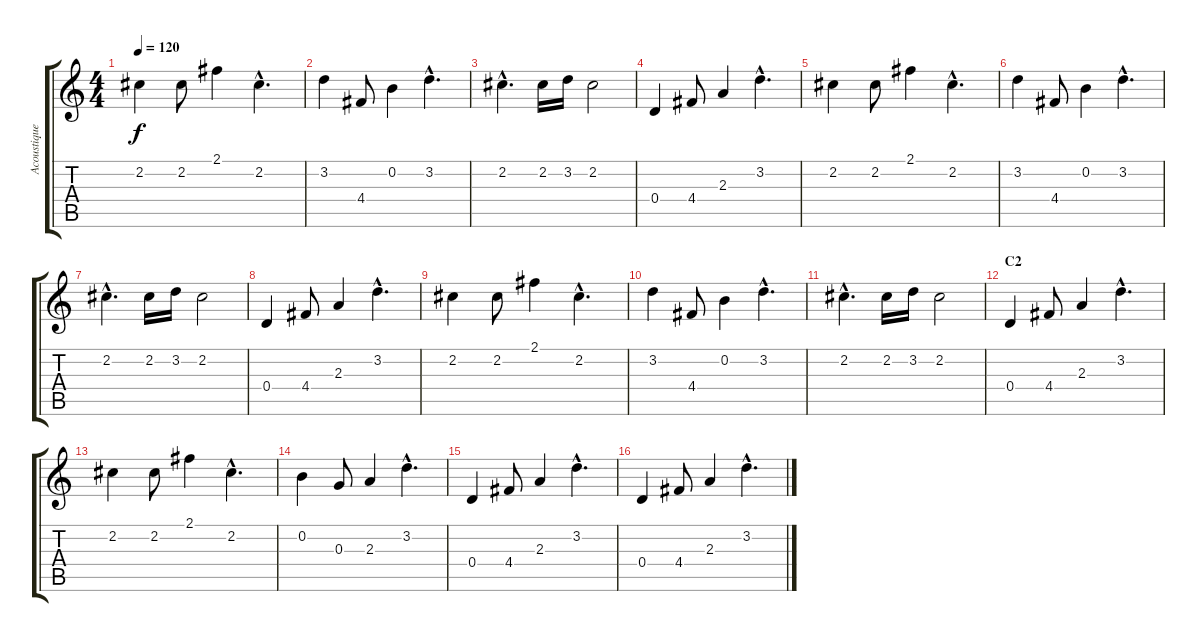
\track ("Acoustique" "Acoustique") {instrument electricguitarjazz}
\staff {score tabs}
\tuning (E4 B3 G3 D3 A2 E2) {hide}
\ts (4 4)
\tempo 120
\clef g2
\ks c
2.2.4{dy f} 2.2.8 2.1.4 2.2{hac}.4{d} |
3.2.4 4.4.8 0.2.4 3.2{hac}.4{d} |
2.2{hac}.4{d} 2.2.16 3.2.16 2.2.2 |
0.4.4 4.4.8 2.3.4 3.2{hac}.4{d} |
2.2.4 2.2.8 2.1.4 2.2{hac}.4{d} |
3.2.4 4.4.8 0.2.4 3.2{hac}.4{d} |
2.2{hac}.4{d} 2.2.16 3.2.16 2.2.2 |
0.4.4 4.4.8 2.3.4 3.2{hac}.4{d} |
2.2.4 2.2.8 2.1.4 2.2{hac}.4{d} |
3.2.4 4.4.8 0.2.4 3.2{hac}.4{d} |
2.2{hac}.4{d} 2.2.16 3.2.16 2.2.2 |
\section ("" "C2")
0.4.4 4.4.8 2.3.4 3.2{hac}.4{d} |
2.2.4 2.2.8 2.1.4 2.2{hac}.4{d} |
0.2.4 0.3.8 2.3.4 3.2{hac}.4{d} |
0.4.4 4.4.8 2.3.4 3.2{hac}.4{d} |
0.4.4 4.4.8 2.3.4 3.2{hac}.4{d}
